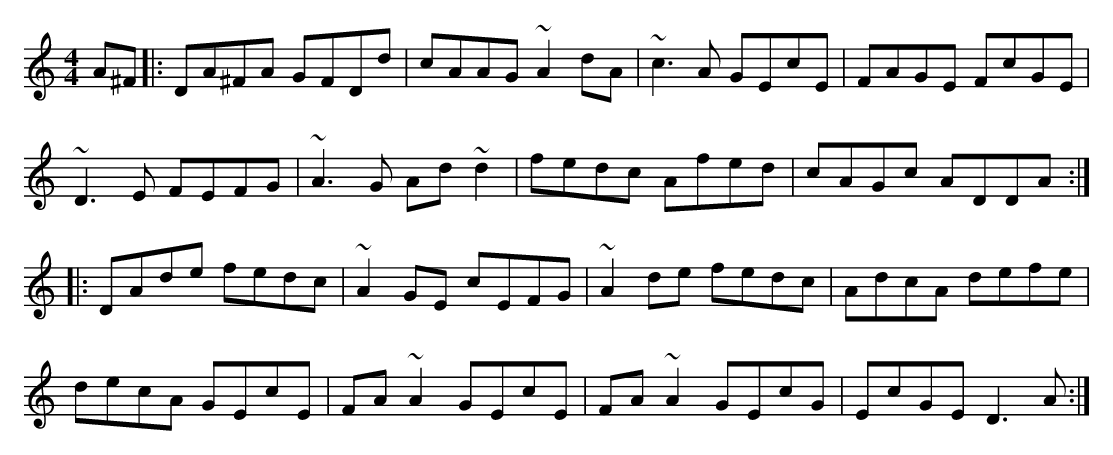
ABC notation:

X:1
M:4/4
K:Ddor
A^F|:DA^FA GFDd|cAAG ~A2dA|~c3A GEcE|FAGE FcGE|
~D3E FEFG|~A3G Ad~d2|fedc Afed|cAGc ADDA:|
|:DAde fedc|~A2GE cEFG|~A2de fedc|AdcA defe|
decA GEcE|FA~A2 GEcE|FA~A2 GEcG|EcGE D3A:|
